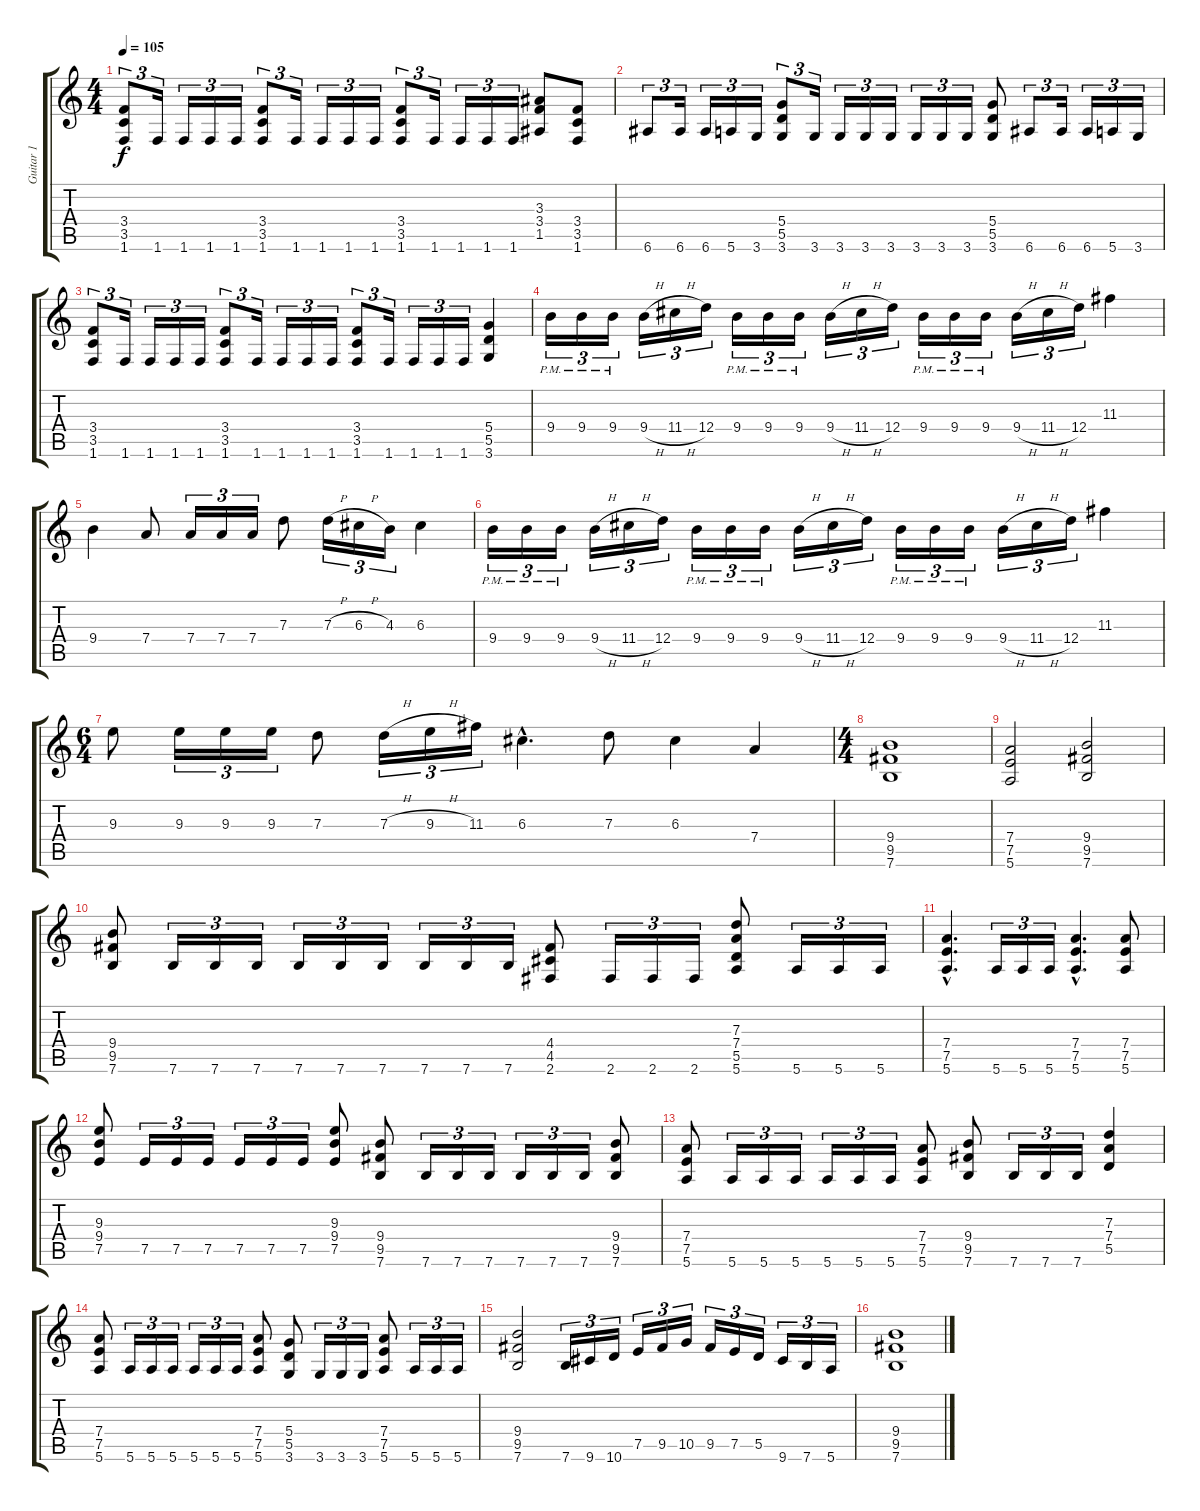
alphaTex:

\track ("Guitar 1" "Guitar 1") {instrument distortionguitar}
\staff {score tabs}
\tuning (E4 B3 G3 D3 A2 E2) {hide}
\ts (4 4)
\tempo 105
\clef g2
\ks c
(3.4 3.5 1.6).8{tu (3 2) dy f} 1.6.16{tu (3 2)} 1.6.16{tu (3 2)} 1.6.16{tu (3 2)} 1.6.16{tu (3 2)} (3.4 3.5 1.6).8{tu (3 2)} 1.6.16{tu (3 2)} 1.6.16{tu (3 2)} 1.6.16{tu (3 2)} 1.6.16{tu (3 2)} (3.4 3.5 1.6).8{tu (3 2)} 1.6.16{tu (3 2)} 1.6.16{tu (3 2)} 1.6.16{tu (3 2)} 1.6.16{tu (3 2)} (3.3 3.4 1.5).8 (3.4 3.5 1.6).8 |
6.6.8{tu (3 2)} 6.6.16{tu (3 2)} 6.6.16{tu (3 2)} 5.6.16{tu (3 2)} 3.6.16{tu (3 2)} (5.4 5.5 3.6).8{tu (3 2)} 3.6.16{tu (3 2)} 3.6.16{tu (3 2)} 3.6.16{tu (3 2)} 3.6.16{tu (3 2)} 3.6.16{tu (3 2)} 3.6.16{tu (3 2)} 3.6.16{tu (3 2)} (5.4 5.5 3.6).8 6.6.8{tu (3 2)} 6.6.16{tu (3 2)} 6.6.16{tu (3 2)} 5.6.16{tu (3 2)} 3.6.16{tu (3 2)} |
(3.4 3.5 1.6).8{tu (3 2)} 1.6.16{tu (3 2)} 1.6.16{tu (3 2)} 1.6.16{tu (3 2)} 1.6.16{tu (3 2)} (3.4 3.5 1.6).8{tu (3 2)} 1.6.16{tu (3 2)} 1.6.16{tu (3 2)} 1.6.16{tu (3 2)} 1.6.16{tu (3 2)} (3.4 3.5 1.6).8{tu (3 2)} 1.6.16{tu (3 2)} 1.6.16{tu (3 2)} 1.6.16{tu (3 2)} 1.6.16{tu (3 2)} (5.4 5.5 3.6).4 |
9.4{pm}.16{tu (3 2)} 9.4{pm}.16{tu (3 2)} 9.4{pm}.16{tu (3 2)} 9.4{h}.16{tu (3 2)} 11.4{h}.16{tu (3 2)} 12.4.16{tu (3 2)} 9.4{pm}.16{tu (3 2)} 9.4{pm}.16{tu (3 2)} 9.4{pm}.16{tu (3 2)} 9.4{h}.16{tu (3 2)} 11.4{h}.16{tu (3 2)} 12.4.16{tu (3 2)} 9.4{pm}.16{tu (3 2)} 9.4{pm}.16{tu (3 2)} 9.4{pm}.16{tu (3 2)} 9.4{h}.16{tu (3 2)} 11.4{h}.16{tu (3 2)} 12.4.16{tu (3 2)} 11.3.4 |
9.4.4 7.4.8 7.4.16{tu (3 2)} 7.4.16{tu (3 2)} 7.4.16{tu (3 2)} 7.3.8 7.3{h}.16{tu (3 2)} 6.3{h}.16{tu (3 2)} 4.3.16{tu (3 2)} 6.3.4 |
9.4{pm}.16{tu (3 2)} 9.4{pm}.16{tu (3 2)} 9.4{pm}.16{tu (3 2)} 9.4{h}.16{tu (3 2)} 11.4{h}.16{tu (3 2)} 12.4.16{tu (3 2)} 9.4{pm}.16{tu (3 2)} 9.4{pm}.16{tu (3 2)} 9.4{pm}.16{tu (3 2)} 9.4{h}.16{tu (3 2)} 11.4{h}.16{tu (3 2)} 12.4.16{tu (3 2)} 9.4{pm}.16{tu (3 2)} 9.4{pm}.16{tu (3 2)} 9.4{pm}.16{tu (3 2)} 9.4{h}.16{tu (3 2)} 11.4{h}.16{tu (3 2)} 12.4.16{tu (3 2)} 11.3.4 |
\ts (6 4)
9.3.8 9.3.16{tu (3 2)} 9.3.16{tu (3 2)} 9.3.16{tu (3 2)} 7.3.8 7.3{h}.16{tu (3 2)} 9.3{h}.16{tu (3 2)} 11.3.16{tu (3 2)} 6.3{hac}.4{d} 7.3.8 6.3.4 7.4.4 |
\ts (4 4)
(9.4 9.5 7.6).1 |
(7.4 7.5 5.6).2 (9.4 9.5 7.6).2 |
(9.4 9.5 7.6).8 7.6.16{tu (3 2)} 7.6.16{tu (3 2)} 7.6.16{tu (3 2)} 7.6.16{tu (3 2)} 7.6.16{tu (3 2)} 7.6.16{tu (3 2)} 7.6.16{tu (3 2)} 7.6.16{tu (3 2)} 7.6.16{tu (3 2)} (4.4 4.5 2.6).8 2.6.16{tu (3 2)} 2.6.16{tu (3 2)} 2.6.16{tu (3 2)} (7.3 7.4 5.5 5.6).8 5.6.16{tu (3 2)} 5.6.16{tu (3 2)} 5.6.16{tu (3 2)} |
(7.4{hac} 7.5{hac} 5.6{hac}).4{d} 5.6.16{tu (3 2)} 5.6.16{tu (3 2)} 5.6.16{tu (3 2)} (7.4{hac} 7.5{hac} 5.6{hac}).4{d} (7.4 7.5 5.6).8 |
(9.3 9.4 7.5).8 7.5.16{tu (3 2)} 7.5.16{tu (3 2)} 7.5.16{tu (3 2)} 7.5.16{tu (3 2)} 7.5.16{tu (3 2)} 7.5.16{tu (3 2)} (9.3 9.4 7.5).8 (9.4 9.5 7.6).8 7.6.16{tu (3 2)} 7.6.16{tu (3 2)} 7.6.16{tu (3 2)} 7.6.16{tu (3 2)} 7.6.16{tu (3 2)} 7.6.16{tu (3 2)} (9.4 9.5 7.6).8 |
(7.4 7.5 5.6).8 5.6.16{tu (3 2)} 5.6.16{tu (3 2)} 5.6.16{tu (3 2)} 5.6.16{tu (3 2)} 5.6.16{tu (3 2)} 5.6.16{tu (3 2)} (7.4 7.5 5.6).8 (9.4 9.5 7.6).8 7.6.16{tu (3 2)} 7.6.16{tu (3 2)} 7.6.16{tu (3 2)} (7.3 7.4 5.5).4 |
(7.4 7.5 5.6).8 5.6.16{tu (3 2)} 5.6.16{tu (3 2)} 5.6.16{tu (3 2)} 5.6.16{tu (3 2)} 5.6.16{tu (3 2)} 5.6.16{tu (3 2)} (7.4 7.5 5.6).8 (5.4 5.5 3.6).8 3.6.16{tu (3 2)} 3.6.16{tu (3 2)} 3.6.16{tu (3 2)} (7.4 7.5 5.6).8 5.6.16{tu (3 2)} 5.6.16{tu (3 2)} 5.6.16{tu (3 2)} |
(9.4 9.5 7.6).2 7.6.16{tu (3 2)} 9.6.16{tu (3 2)} 10.6.16{tu (3 2)} 7.5.16{tu (3 2)} 9.5.16{tu (3 2)} 10.5.16{tu (3 2)} 9.5.16{tu (3 2)} 7.5.16{tu (3 2)} 5.5.16{tu (3 2)} 9.6.16{tu (3 2)} 7.6.16{tu (3 2)} 5.6.16{tu (3 2)} |
(9.4 9.5 7.6).1
